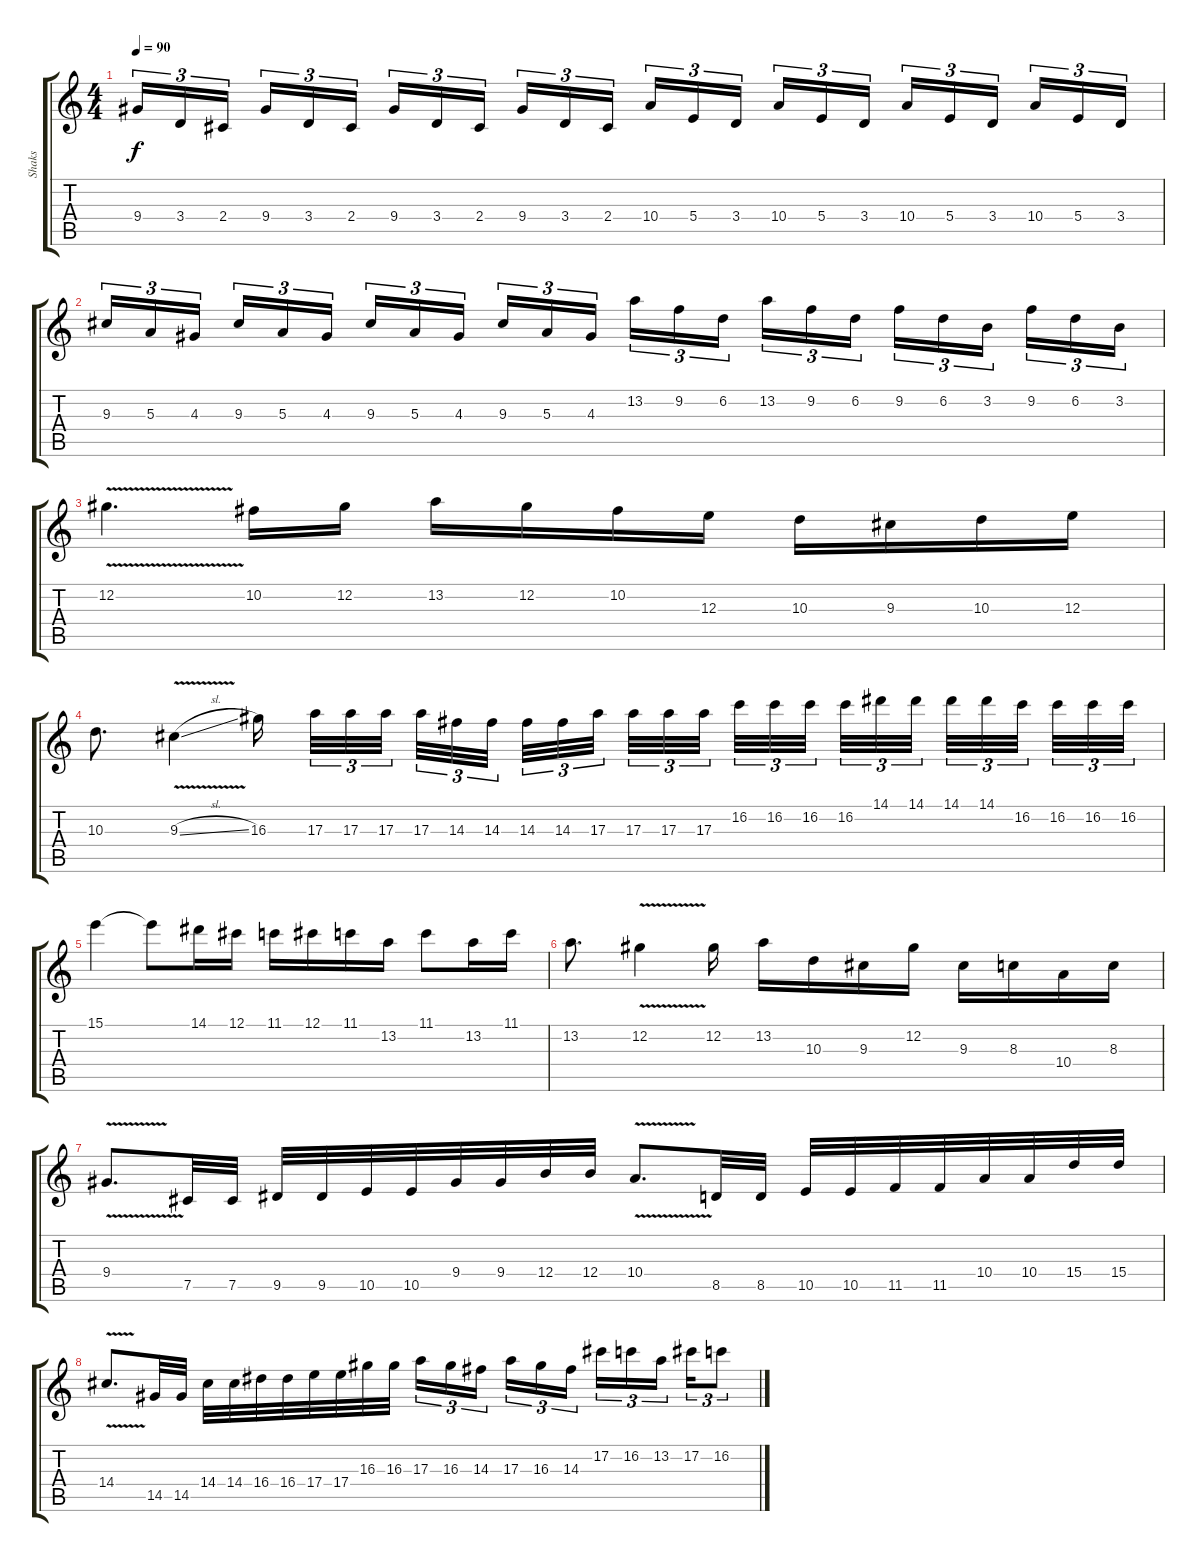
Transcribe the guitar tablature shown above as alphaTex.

\track ("Shaks" "Shaks") {instrument distortionguitar}
\staff {score tabs}
\tuning (Db4 Ab3 E3 B2 Gb2 Db2) {hide}
\ts (4 4)
\tempo 90
\clef g2
\ks c
9.4.16{tu (3 2) dy f} 3.4.16{tu (3 2)} 2.4.16{tu (3 2) beam splitsecondary} 9.4.16{tu (3 2)} 3.4.16{tu (3 2)} 2.4.16{tu (3 2)} 9.4.16{tu (3 2)} 3.4.16{tu (3 2)} 2.4.16{tu (3 2) beam splitsecondary} 9.4.16{tu (3 2)} 3.4.16{tu (3 2)} 2.4.16{tu (3 2)} 10.4.16{tu (3 2)} 5.4.16{tu (3 2)} 3.4.16{tu (3 2) beam splitsecondary} 10.4.16{tu (3 2)} 5.4.16{tu (3 2)} 3.4.16{tu (3 2)} 10.4.16{tu (3 2)} 5.4.16{tu (3 2)} 3.4.16{tu (3 2) beam splitsecondary} 10.4.16{tu (3 2)} 5.4.16{tu (3 2)} 3.4.16{tu (3 2)} |
9.3.16{tu (3 2)} 5.3.16{tu (3 2)} 4.3.16{tu (3 2) beam splitsecondary} 9.3.16{tu (3 2)} 5.3.16{tu (3 2)} 4.3.16{tu (3 2)} 9.3.16{tu (3 2)} 5.3.16{tu (3 2)} 4.3.16{tu (3 2) beam splitsecondary} 9.3.16{tu (3 2)} 5.3.16{tu (3 2)} 4.3.16{tu (3 2)} 13.2.16{tu (3 2)} 9.2.16{tu (3 2)} 6.2.16{tu (3 2) beam splitsecondary} 13.2.16{tu (3 2)} 9.2.16{tu (3 2)} 6.2.16{tu (3 2)} 9.2.16{tu (3 2)} 6.2.16{tu (3 2)} 3.2.16{tu (3 2) beam splitsecondary} 9.2.16{tu (3 2)} 6.2.16{tu (3 2)} 3.2.16{tu (3 2)} |
12.2{v}.4{d} 10.2.16 12.2.16 13.2.16 12.2.16 10.2.16 12.3.16 10.3.16 9.3.16 10.3.16 12.3.16 |
10.3.8{d} 9.3{v sl}.4 16.3.16 17.3.32{tu (3 2)} 17.3.32{tu (3 2)} 17.3.32{tu (3 2) beam splitsecondary} 17.3.32{tu (3 2)} 14.3.32{tu (3 2)} 14.3.32{tu (3 2) beam splitsecondary} 14.3.32{tu (3 2)} 14.3.32{tu (3 2)} 17.3.32{tu (3 2) beam splitsecondary} 17.3.32{tu (3 2)} 17.3.32{tu (3 2)} 17.3.32{tu (3 2)} 16.2.32{tu (3 2)} 16.2.32{tu (3 2)} 16.2.32{tu (3 2) beam splitsecondary} 16.2.32{tu (3 2)} 14.1.32{tu (3 2)} 14.1.32{tu (3 2) beam splitsecondary} 14.1.32{tu (3 2)} 14.1.32{tu (3 2)} 16.2.32{tu (3 2) beam splitsecondary} 16.2.32{tu (3 2)} 16.2.32{tu (3 2)} 16.2.32{tu (3 2)} |
15.1.4 15.1{t}.8 14.1.16 12.1.16 11.1.16 12.1.16 11.1.16 13.2.16 11.1.8 13.2.16 11.1.16 |
13.2.8{d} 12.2{v}.4 12.2.16 13.2.16 10.3.16 9.3.16 12.2.16 9.3.16 8.3.16 10.4.16 8.3.16 |
9.4{v}.8{d} 7.5.32 7.5.32 9.5.32 9.5.32 10.5.32 10.5.32 9.4.32 9.4.32 12.4.32 12.4.32 10.4{v}.8{d} 8.5.32 8.5.32 10.5.32 10.5.32 11.5.32 11.5.32 10.4.32 10.4.32 15.4.32 15.4.32 |
14.4{v}.8{d} 14.5.32 14.5.32 14.4.32 14.4.32 16.4.32 16.4.32 17.4.32 17.4.32 16.3.32 16.3.32 17.3.16{tu (3 2)} 16.3.16{tu (3 2)} 14.3.16{tu (3 2) beam splitsecondary} 17.3.16{tu (3 2)} 16.3.16{tu (3 2)} 14.3.16{tu (3 2)} 17.2.16{tu (3 2)} 16.2.16{tu (3 2)} 13.2.16{tu (3 2) beam splitsecondary} 17.2.16{tu (3 2)} 16.2.8{tu (3 2)}
